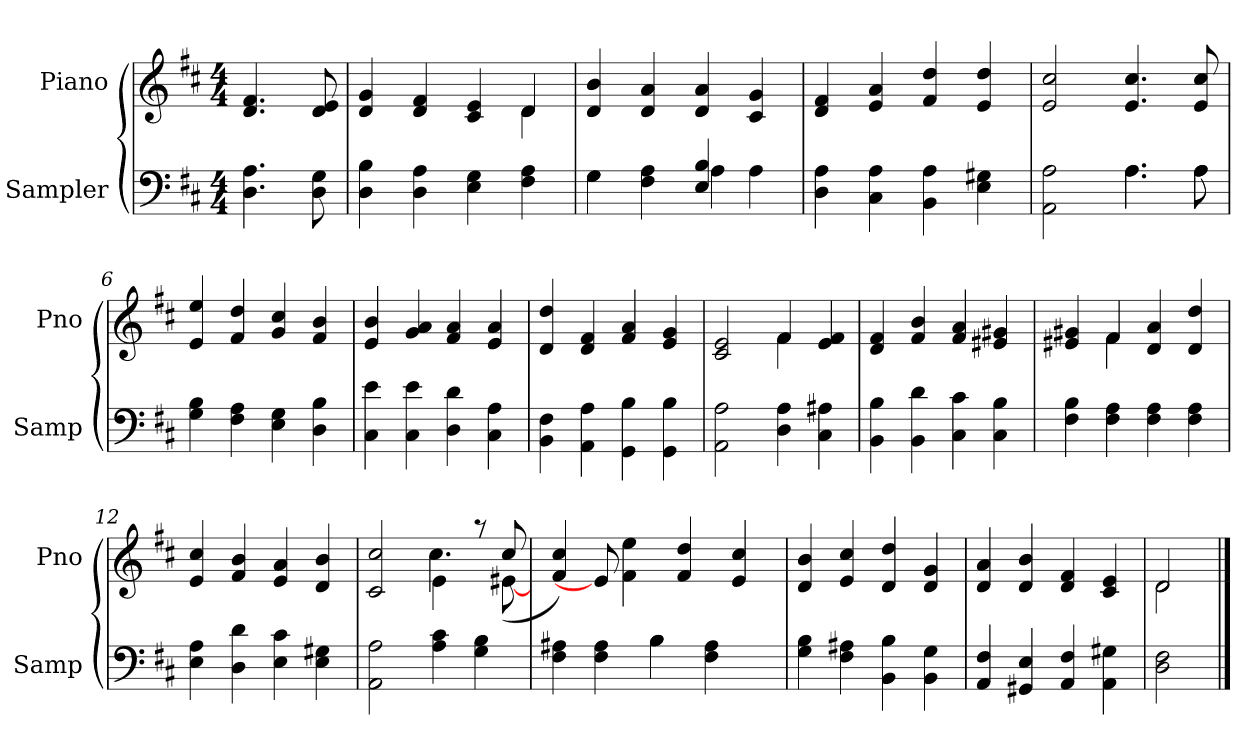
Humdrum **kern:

**kern	**kern
*part2	*part1
*staff2	*staff1
*I"Sampler	*I"Piano
*I'Samp	*I'Pno
*clefF4	*clefG2
*k[f#c#]	*k[f#c#]
*D:	*D:
*M4/4	*M4/4
=1	=1
4.D 4.A	4.d/ 4.f#/
8D 8G	8d 8e
=2	=2
*	*^
4D 4B	4d 4g	2.ryy
4D 4A	4d 4f#	.
4E 4G	4c# 4e	.
4F# 4A	4d/	4d
*	*v	*v
=3	=3
*^	*
4G\	4G	4d 4b
4F# 4A	4ryy	4d 4a
4E 4B	4A	4d 4a
4A\	4ryy	4c# 4g
*v	*v	*
=4	=4
4D 4A	4d 4f#
4C# 4A	4e 4a
4BB 4A	4f# 4dd
4E 4G#X	4e 4dd
=5	=5
*^	*
2AA 2A	2ryy	2e 2cc#
4.A\	4.A	4.e 4.cc#
8A\	8A	8e 8cc#
*v	*v	*
=6	=6
4G 4B	4e 4ee
4F# 4A	4f# 4dd
4E 4G	4g 4cc#
4D 4B	4f# 4b
=7	=7
4C# 4e	4e 4b
4C# 4e	4g 4a
4D 4d	4f# 4a
4C# 4A	4e 4a
=8	=8
4BB 4F#	4d 4dd
4AA 4A	4d 4f#
4GG 4B	4f# 4a
4GG 4B	4e 4g
=9	=9
*	*^
2AA 2A	2c# 2e	2ryy
4D 4A	4f#/	4f#
4C# 4A#X	4e 4f#	4ryy
*	*v	*v
=10	=10
4BB 4B	4d 4f#
4BB 4d	4f# 4b
4C# 4c#	4f# 4a
4C# 4B	4e#X 4g#X
=11	=11
*	*^
4F# 4B	4e#X 4g#X	4ryy
4F# 4A	4f#/	4f#
4F# 4A	4d 4a	2ryy
4F# 4A	4d 4dd	.
*	*v	*v
=12	=12
4E 4A	4e 4cc#
4D 4d	4f# 4b
4E 4c#	4e 4a
4E 4G#X	4d 4b
=13	=13
*	*^
2AA 2A	2c# 2cc#	2ryy
4A 4c#	4e\	4.cc#
4G 4B	8r	.
.	8cc#/	([8e#X
*	*v	*v
=14	=14
*^	*
4F# 4A#X	2ryy	4f# 4cc#)
4F# 4A#	.	8e#]
.	.	4f# 4ee
4B\	4B	.
.	.	4f# 4dd
4F# 4A#	8ryy	.
.	4ryy	4e 4cc#
8ryy	.	.
*v	*v	*
=15	=15
4G 4B	4d 4b
4F# 4A#X	4e 4cc#
4BB 4B	4d 4dd
4BB 4G	4d 4g
=16	=16
4AA 4F#	4d 4a
4GG#X 4E	4d 4b
4AA 4F#	4d 4f#
4AA 4G#X	4c# 4e
=17	=17
*	*^
2D 2F#	2d/	2d
*	*v	*v
==	==
*-	*-
